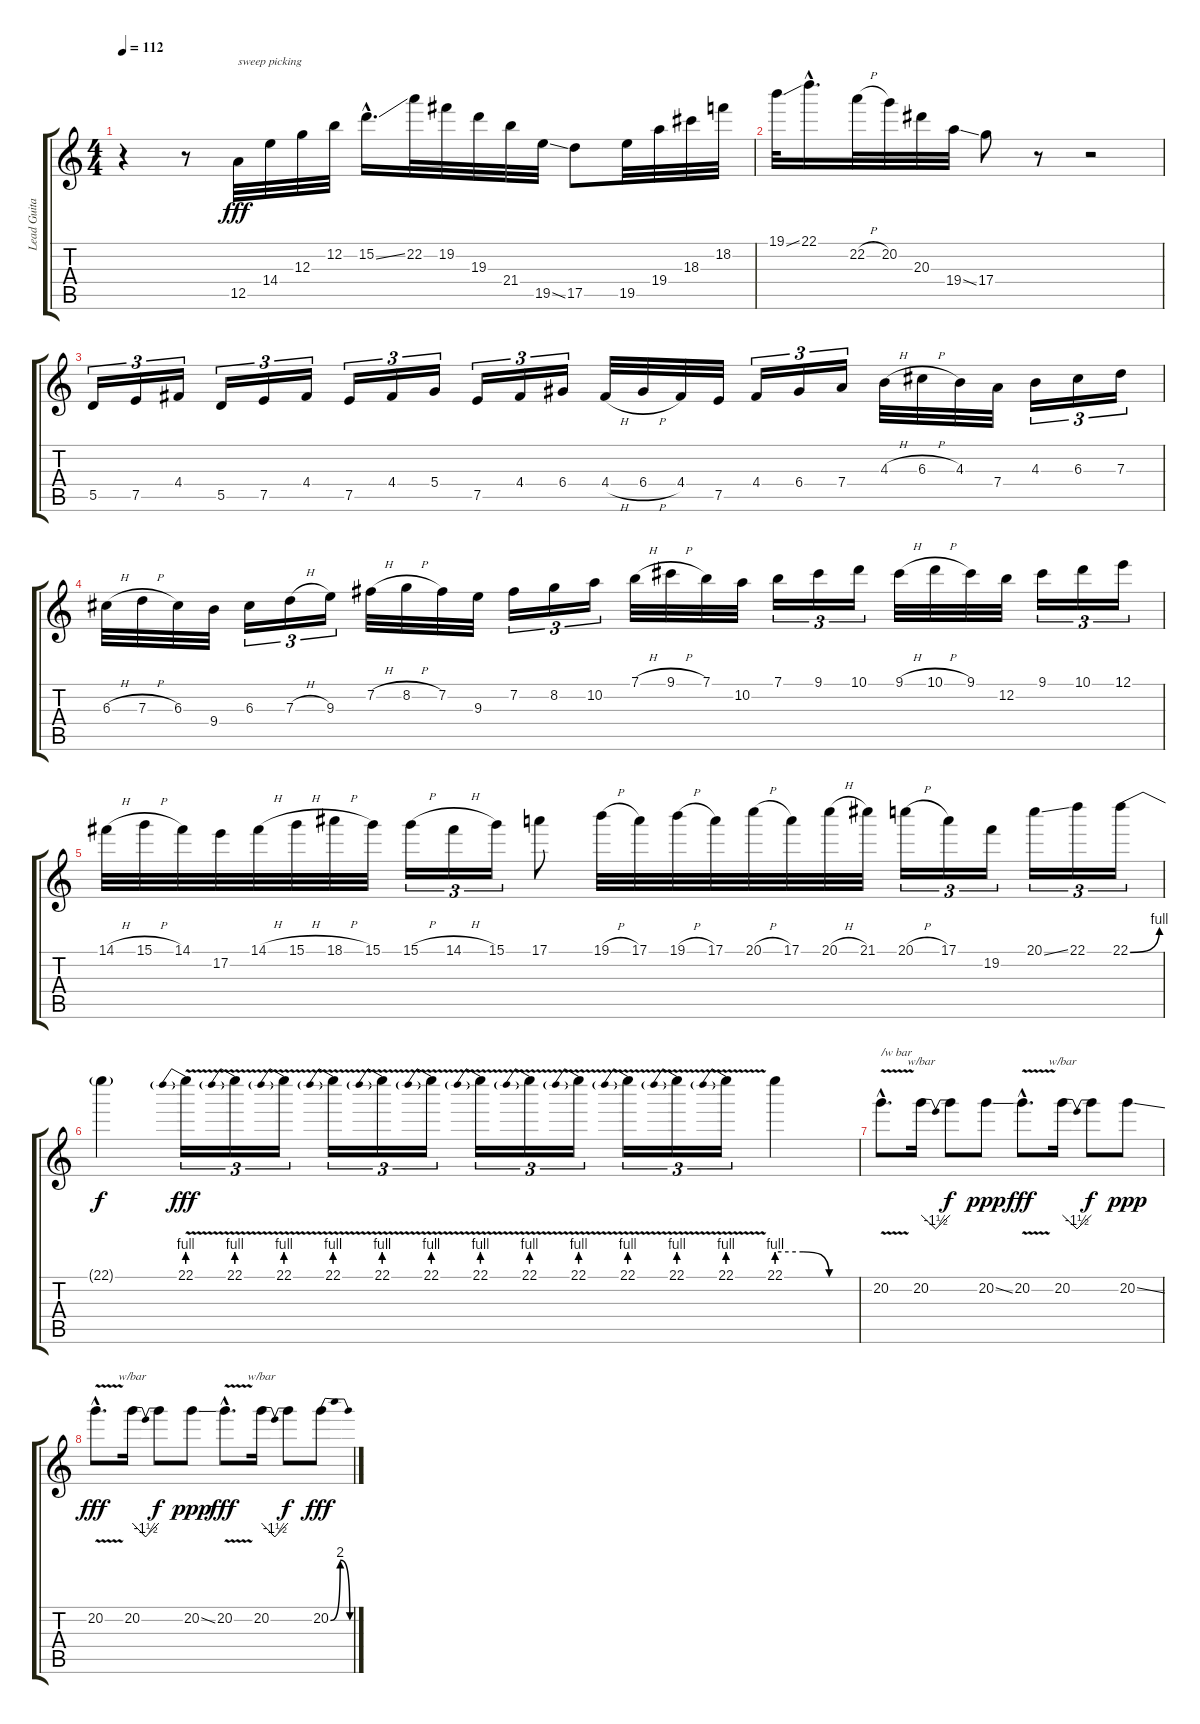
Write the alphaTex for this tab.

\track ("Lead Guitar 1" "Lead Guita") {instrument distortionguitar}
\staff {score tabs}
\tuning (E4 B3 G3 D3 A2 E2) {hide}
\ts (4 4)
\tempo 112
\clef g2
\ks c
r.4{dy f} r.8 12.5.32{txt "sweep picking" dy fff} 14.4.32 12.3.32 12.2.32 15.2{ss hac}.16{d} 22.2.32 19.2.32 19.3.32 21.4.32 19.5{ss}.32 17.5.8 19.5.32 19.4.32 18.3.32 18.2.32 |
19.1{ss}.32 22.1{hac}.16{d} 22.2{h}.32 20.2.32 20.3.32 19.4{ss}.32 17.4.8 r.8 r.2 |
5.5.16{tu (3 2)} 7.5.16{tu (3 2)} 4.4.16{tu (3 2)} 5.5.16{tu (3 2)} 7.5.16{tu (3 2)} 4.4.16{tu (3 2)} 7.5.16{tu (3 2)} 4.4.16{tu (3 2)} 5.4.16{tu (3 2)} 7.5.16{tu (3 2)} 4.4.16{tu (3 2)} 6.4.16{tu (3 2)} 4.4{h}.32 6.4{h}.32 4.4.32 7.5.32 4.4.16{tu (3 2)} 6.4.16{tu (3 2)} 7.4.16{tu (3 2)} 4.3{h}.32 6.3{h}.32 4.3.32 7.4.32 4.3.16{tu (3 2)} 6.3.16{tu (3 2)} 7.3.16{tu (3 2)} |
6.3{h}.32 7.3{h}.32 6.3.32 9.4.32 6.3.16{tu (3 2)} 7.3{h}.16{tu (3 2)} 9.3.16{tu (3 2)} 7.2{h}.32 8.2{h}.32 7.2.32 9.3.32 7.2.16{tu (3 2)} 8.2.16{tu (3 2)} 10.2.16{tu (3 2)} 7.1{h}.32 9.1{h}.32 7.1.32 10.2.32 7.1.16{tu (3 2)} 9.1.16{tu (3 2)} 10.1.16{tu (3 2)} 9.1{h}.32 10.1{h}.32 9.1.32 12.2.32 9.1.16{tu (3 2)} 10.1.16{tu (3 2)} 12.1.16{tu (3 2)} |
14.1{h}.32 15.1{h}.32 14.1.32 17.2.32 14.1{h}.32 15.1{h}.32 18.1{h}.32 15.1.32 15.1{h}.16{tu (3 2)} 14.1{h}.16{tu (3 2)} 15.1.16{tu (3 2)} 17.1.8 19.1{h}.32 17.1.32 19.1{h}.32 17.1.32 20.1{h}.32 17.1.32 20.1{h}.32 21.1.32 20.1{h}.16{tu (3 2)} 17.1.16{tu (3 2)} 19.2.16{tu (3 2)} 20.1{ss}.16{tu (3 2)} 22.1.16{tu (3 2)} 22.1{be (bend 0 0 60 4)}.16{tu (3 2)} |
22.1{t}.4{dy f} 22.1{be (prebend 0 4 60 4) v}.16{tu (3 2) dy fff} 22.1{be (prebend 0 4 60 4) v}.16{tu (3 2)} 22.1{be (prebend 0 4 60 4) v}.16{tu (3 2)} 22.1{be (prebend 0 4 60 4) v}.16{tu (3 2)} 22.1{be (prebend 0 4 60 4) v}.16{tu (3 2)} 22.1{be (prebend 0 4 60 4) v}.16{tu (3 2)} 22.1{be (prebend 0 4 60 4) v}.16{tu (3 2)} 22.1{be (prebend 0 4 60 4) v}.16{tu (3 2)} 22.1{be (prebend 0 4 60 4) v}.16{tu (3 2)} 22.1{be (prebend 0 4 60 4) v}.16{tu (3 2)} 22.1{be (prebend 0 4 60 4) v}.16{tu (3 2)} 22.1{be (prebend 0 4 60 4) v}.16{tu (3 2)} 22.1{be (custom 0 4 20 4 40 0 60 0)}.4 |
20.2{v hac}.8{d txt "/w bar"} 20.2.16{tbe (dip default 0 0 30 -6 60 0)} 20.2{t}.8{dy f} 20.2{ss}.8{dy ppp} 20.2{v hac}.8{d dy fff} 20.2.16{tbe (dip default 0 0 30 -6 60 0)} 20.2{t}.8{dy f} 20.2{ss}.8{dy ppp} |
20.2{v hac}.8{d dy fff} 20.2.16{tbe (dip default 0 0 30 -6 60 0)} 20.2{t}.8{dy f} 20.2{ss}.8{dy ppp} 20.2{v hac}.8{d dy fff} 20.2.16{tbe (dip default 0 0 30 -6 60 0)} 20.2{t}.8{dy f} 20.2{be (bendrelease 0 0 15 8 30 8 60 0)}.8{dy fff}
